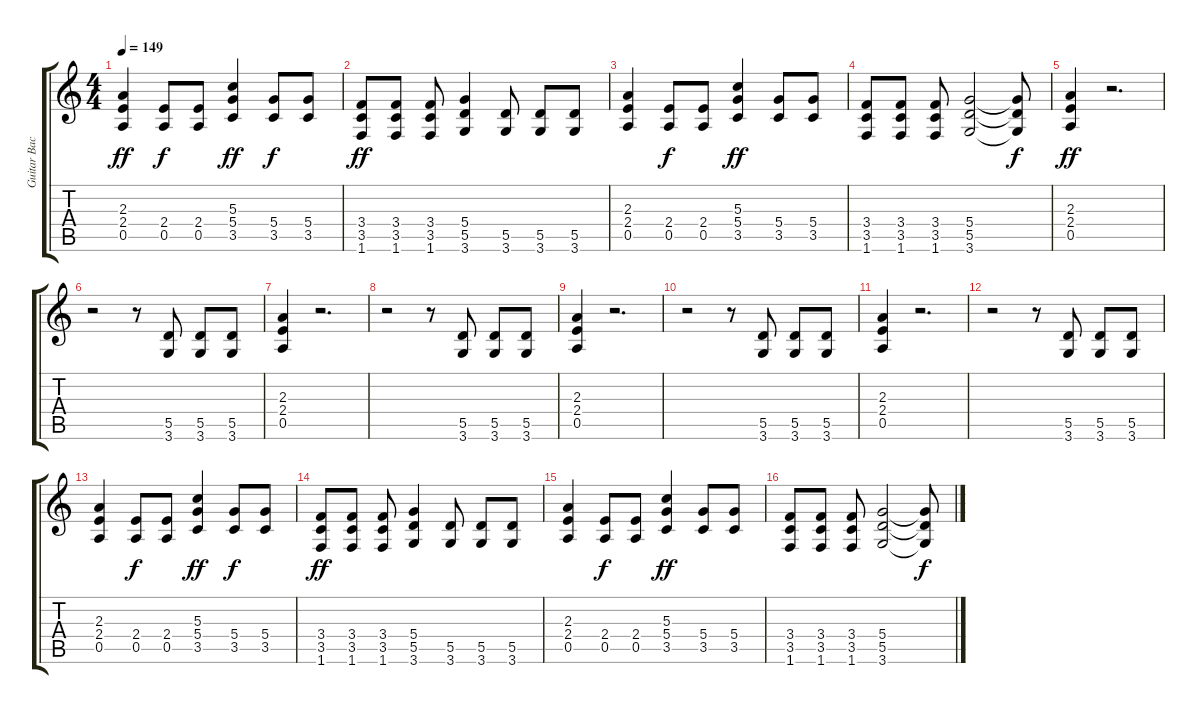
\track ("Guitar Backing" "Guitar Bac") {instrument distortionguitar}
\staff {score tabs}
\tuning (E4 B3 G3 D3 A2 E2) {hide}
\ts (4 4)
\tempo 149
\clef g2
\ks c
(2.3 2.4 0.5).4{dy ff} (2.4 0.5).8{dy f} (2.4 0.5).8 (5.3 5.4 3.5).4{dy ff} (5.4 3.5).8{dy f} (5.4 3.5).8 |
(3.4 3.5 1.6).8{dy ff} (3.4 3.5 1.6).8 (3.4 3.5 1.6).8 (5.4 5.5 3.6).4 (5.5 3.6).8 (5.5 3.6).8 (5.5 3.6).8 |
(2.3 2.4 0.5).4 (2.4 0.5).8{dy f} (2.4 0.5).8 (5.3 5.4 3.5).4{dy ff} (5.4 3.5).8 (5.4 3.5).8 |
(3.4 3.5 1.6).8 (3.4 3.5 1.6).8 (3.4 3.5 1.6).8 (5.4 5.5 3.6).2 (5.4{t} 5.5{t} 3.6{t}).8{dy f} |
(2.3 2.4 0.5).4{dy ff} r.2{d} |
r.2 r.8 (5.5 3.6).8 (5.5 3.6).8 (5.5 3.6).8 |
(2.3 2.4 0.5).4 r.2{d} |
r.2 r.8 (5.5 3.6).8 (5.5 3.6).8 (5.5 3.6).8 |
(2.3 2.4 0.5).4 r.2{d} |
r.2 r.8 (5.5 3.6).8 (5.5 3.6).8 (5.5 3.6).8 |
(2.3 2.4 0.5).4 r.2{d} |
r.2 r.8 (5.5 3.6).8 (5.5 3.6).8 (5.5 3.6).8 |
(2.3 2.4 0.5).4 (2.4 0.5).8{dy f} (2.4 0.5).8 (5.3 5.4 3.5).4{dy ff} (5.4 3.5).8{dy f} (5.4 3.5).8 |
(3.4 3.5 1.6).8{dy ff} (3.4 3.5 1.6).8 (3.4 3.5 1.6).8 (5.4 5.5 3.6).4 (5.5 3.6).8 (5.5 3.6).8 (5.5 3.6).8 |
(2.3 2.4 0.5).4 (2.4 0.5).8{dy f} (2.4 0.5).8 (5.3 5.4 3.5).4{dy ff} (5.4 3.5).8 (5.4 3.5).8 |
(3.4 3.5 1.6).8 (3.4 3.5 1.6).8 (3.4 3.5 1.6).8 (5.4 5.5 3.6).2 (5.4{t} 5.5{t} 3.6{t}).8{dy f}
